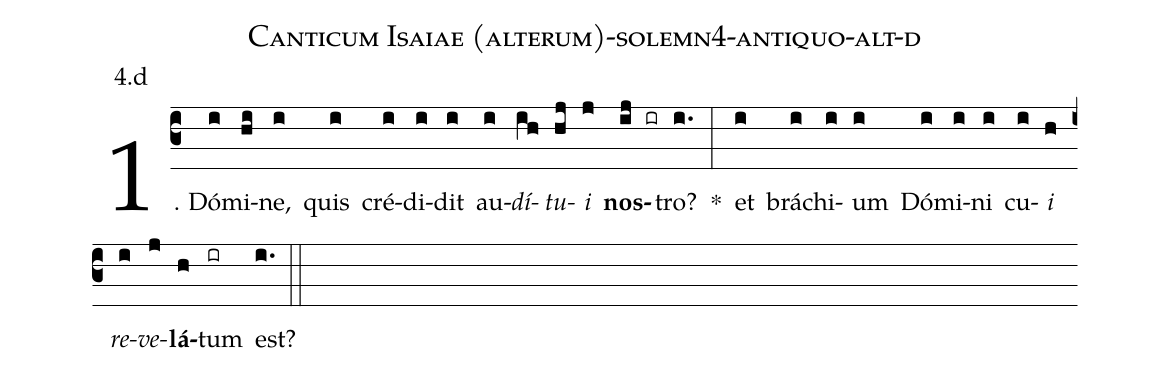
name: Canticum Isaiae (alterum)-solemn4-antiquo-alt-d;
annotation: 4.d;
%%
(c3)1. Dó(i)mi(hi)ne,(i) quis(i) cré(i)di(i)dit(i) au(i)<i>dí</i>(ih)<i>tu</i>(hj)<i>i</i>(j) <b>nos</b>(ij ir)tro?(i.) *(:) et(i) brá(i)chi(i)um(i) Dó(i)mi(i)ni(i) cu(i)<i>i</i>(h) <i>re</i>(i)<i>ve</i>(j)<b>lá</b>(h)tum(ir) est?(i.) (::)
